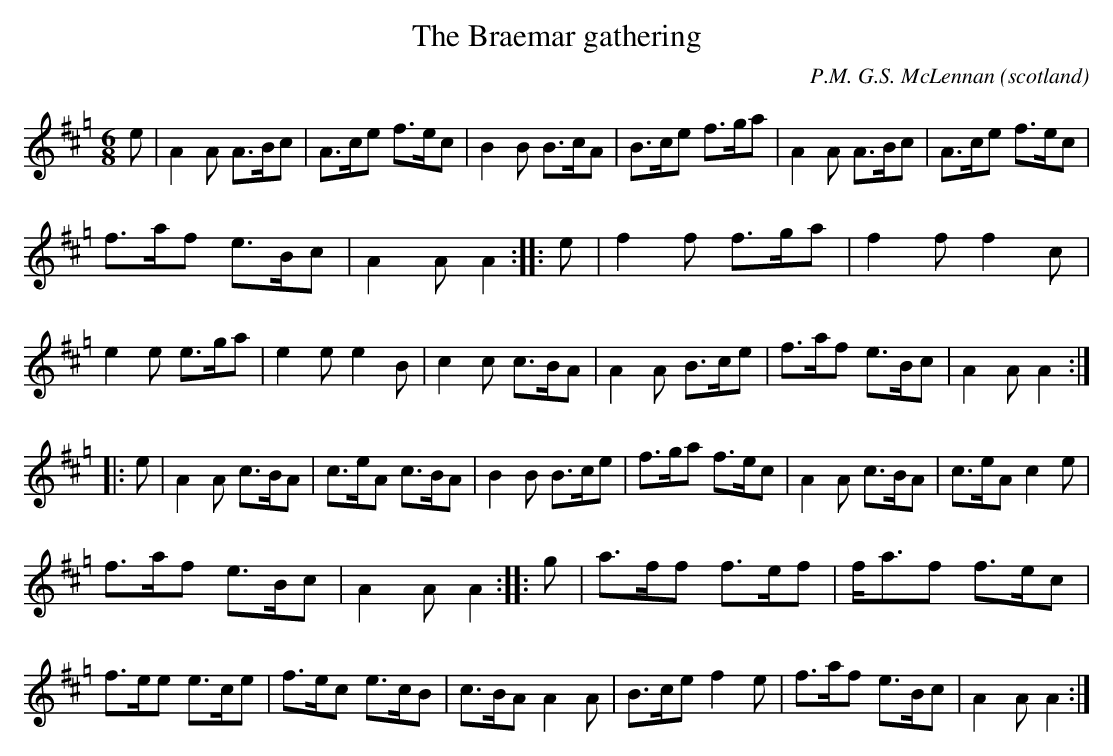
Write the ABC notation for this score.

X:1
T:Braemar gathering, The
O:scotland
M:6/8
C:P.M. G.S. McLennan
K:Hp
e|\
A2A A>Bc|A>ce f>ec|B2B B>cA|B>ce f>ga|\
A2A A>Bc|A>ce f>ec|
f>af e>Bc|A2AA2::\
e|\
f2f f>ga|f2ff2c|
e2e e>ga|e2ee2B|\
c2c c>BA|A2A B>ce|f>af e>Bc|A2AA2::
e|\
A2A c>BA|c>eA c>BA|B2B B>ce|f>ga f>ec|\
A2A c>BA|c>eA c2e|
f>af e>Bc|A2A A2::\
g|\
a>ff f>ef|f<af f>ec|
f>ee e>ce|f>ec e>cB|\
c>BA A2A|B>ce f2e|f>af e>Bc|A2AA2:|
